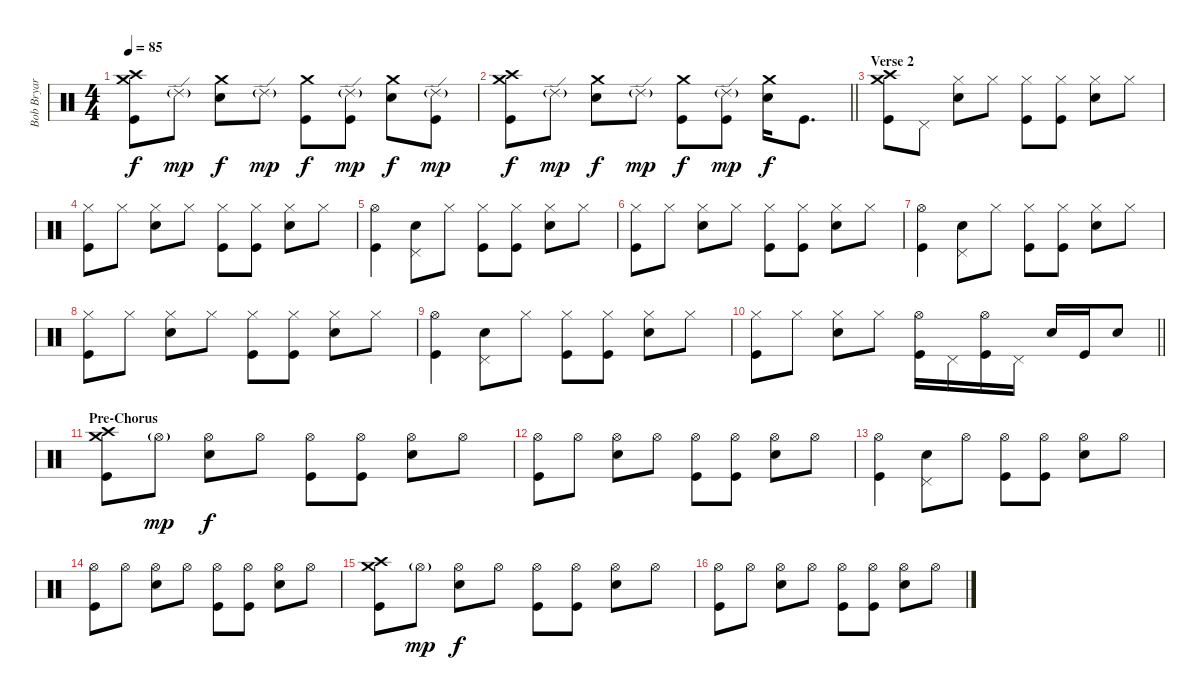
\track ("Bob Bryar (Drums)" "Bob Bryar ") {instrument percussion}
\staff {score}
\articulation defaults
\ts (4 4)
\tempo 85
\clef neutral
\ks c
("Crash high (hit)" "Crash medium (hit)" "Kick (hit)").8{dy f} "Ride (edge) 2"{g}.8{dy mp} ("Crash medium (hit)" "Electric Snare (hit)").8{dy f} "Ride (edge) 2"{g}.8{dy mp} ("Crash medium (hit)" "Kick (hit)").8{dy f} ("Ride (edge) 2"{g} "Kick (hit)").8{dy mp} ("Crash medium (hit)" "Electric Snare (hit)").8{dy f} ("Ride (edge) 2"{g} "Kick (hit)").8{dy mp} |
\barLineRight lightlight
("Crash high (hit)" "Crash medium (hit)" "Kick (hit)").8{dy f} "Ride (edge) 2"{g}.8{dy mp} ("Crash medium (hit)" "Electric Snare (hit)").8{dy f} "Ride (edge) 2"{g}.8{dy mp} ("Crash medium (hit)" "Kick (hit)").8{dy f} ("Ride (edge) 2"{g} "Kick (hit)").8{dy mp} ("Crash medium (hit)" "Electric Snare (hit)").16{dy f} "Kick (hit)".8{d} |
\section ("" "Verse 2")
("Crash high (hit)" "Crash medium (hit)" "Kick (hit)").8 "Pedal Hi-Hat (hit)".8 ("Hi-Hat (closed)" "Electric Snare (hit)").8 "Hi-Hat (closed)".8 ("Hi-Hat (closed)" "Kick (hit)").8 ("Hi-Hat (closed)" "Kick (hit)").8 ("Hi-Hat (closed)" "Electric Snare (hit)").8 "Hi-Hat (closed)".8 |
("Hi-Hat (closed)" "Kick (hit)").8 "Hi-Hat (closed)".8 ("Hi-Hat (closed)" "Electric Snare (hit)").8 "Hi-Hat (closed)".8 ("Hi-Hat (closed)" "Kick (hit)").8 ("Hi-Hat (closed)" "Kick (hit)").8 ("Hi-Hat (closed)" "Electric Snare (hit)").8 "Hi-Hat (closed)".8 |
("Hi-Hat (open)" "Kick (hit)").4 ("Pedal Hi-Hat (hit)" "Electric Snare (hit)").8 "Hi-Hat (closed)".8 ("Hi-Hat (closed)" "Kick (hit)").8 ("Hi-Hat (closed)" "Kick (hit)").8 ("Hi-Hat (closed)" "Electric Snare (hit)").8 "Hi-Hat (closed)".8 |
("Hi-Hat (closed)" "Kick (hit)").8 "Hi-Hat (closed)".8 ("Hi-Hat (closed)" "Electric Snare (hit)").8 "Hi-Hat (closed)".8 ("Hi-Hat (closed)" "Kick (hit)").8 ("Hi-Hat (closed)" "Kick (hit)").8 ("Hi-Hat (closed)" "Electric Snare (hit)").8 "Hi-Hat (closed)".8 |
("Hi-Hat (open)" "Kick (hit)").4 ("Pedal Hi-Hat (hit)" "Electric Snare (hit)").8 "Hi-Hat (closed)".8 ("Hi-Hat (closed)" "Kick (hit)").8 ("Hi-Hat (closed)" "Kick (hit)").8 ("Hi-Hat (closed)" "Electric Snare (hit)").8 "Hi-Hat (closed)".8 |
("Hi-Hat (closed)" "Kick (hit)").8 "Hi-Hat (closed)".8 ("Hi-Hat (closed)" "Electric Snare (hit)").8 "Hi-Hat (closed)".8 ("Hi-Hat (closed)" "Kick (hit)").8 ("Hi-Hat (closed)" "Kick (hit)").8 ("Hi-Hat (closed)" "Electric Snare (hit)").8 "Hi-Hat (closed)".8 |
("Hi-Hat (open)" "Kick (hit)").4 ("Pedal Hi-Hat (hit)" "Electric Snare (hit)").8 "Hi-Hat (closed)".8 ("Hi-Hat (closed)" "Kick (hit)").8 ("Hi-Hat (closed)" "Kick (hit)").8 ("Hi-Hat (closed)" "Electric Snare (hit)").8 "Hi-Hat (closed)".8 |
\barLineRight lightlight
("Hi-Hat (closed)" "Kick (hit)").8 "Hi-Hat (closed)".8 ("Hi-Hat (closed)" "Electric Snare (hit)").8 "Hi-Hat (closed)".8 ("Hi-Hat (open)" "Kick (hit)").16 "Pedal Hi-Hat (hit)".16 ("Hi-Hat (open)" "Kick (hit)").16 "Pedal Hi-Hat (hit)".16 "Electric Snare (hit)".16 "Kick (hit)".16 "Electric Snare (hit)".8 |
\section ("" "Pre-Chorus")
("Crash high (hit)" "Crash medium (hit)" "Kick (hit)").8 "Hi-Hat (open)"{g}.8{dy mp} ("Hi-Hat (open)" "Electric Snare (hit)").8{dy f} "Hi-Hat (open)".8 ("Hi-Hat (open)" "Kick (hit)").8 ("Hi-Hat (open)" "Kick (hit)").8 ("Hi-Hat (open)" "Electric Snare (hit)").8 "Hi-Hat (open)".8 |
("Hi-Hat (open)" "Kick (hit)").8 "Hi-Hat (open)".8 ("Hi-Hat (open)" "Electric Snare (hit)").8 "Hi-Hat (open)".8 ("Hi-Hat (open)" "Kick (hit)").8 ("Hi-Hat (open)" "Kick (hit)").8 ("Hi-Hat (open)" "Electric Snare (hit)").8 "Hi-Hat (open)".8 |
("Hi-Hat (open)" "Kick (hit)").4 ("Pedal Hi-Hat (hit)" "Electric Snare (hit)").8 "Hi-Hat (open)".8 ("Hi-Hat (open)" "Kick (hit)").8 ("Hi-Hat (open)" "Kick (hit)").8 ("Hi-Hat (open)" "Electric Snare (hit)").8 "Hi-Hat (open)".8 |
("Hi-Hat (open)" "Kick (hit)").8 "Hi-Hat (open)".8 ("Hi-Hat (open)" "Electric Snare (hit)").8 "Hi-Hat (open)".8 ("Hi-Hat (open)" "Kick (hit)").8 ("Hi-Hat (open)" "Kick (hit)").8 ("Hi-Hat (open)" "Electric Snare (hit)").8 "Hi-Hat (open)".8 |
("Crash high (hit)" "Crash medium (hit)" "Kick (hit)").8 "Hi-Hat (open)"{g}.8{dy mp} ("Hi-Hat (open)" "Electric Snare (hit)").8{dy f} "Hi-Hat (open)".8 ("Hi-Hat (open)" "Kick (hit)").8 ("Hi-Hat (open)" "Kick (hit)").8 ("Hi-Hat (open)" "Electric Snare (hit)").8 "Hi-Hat (open)".8 |
("Hi-Hat (open)" "Kick (hit)").8 "Hi-Hat (open)".8 ("Hi-Hat (open)" "Electric Snare (hit)").8 "Hi-Hat (open)".8 ("Hi-Hat (open)" "Kick (hit)").8 ("Hi-Hat (open)" "Kick (hit)").8 ("Hi-Hat (open)" "Electric Snare (hit)").8 "Hi-Hat (open)".8
